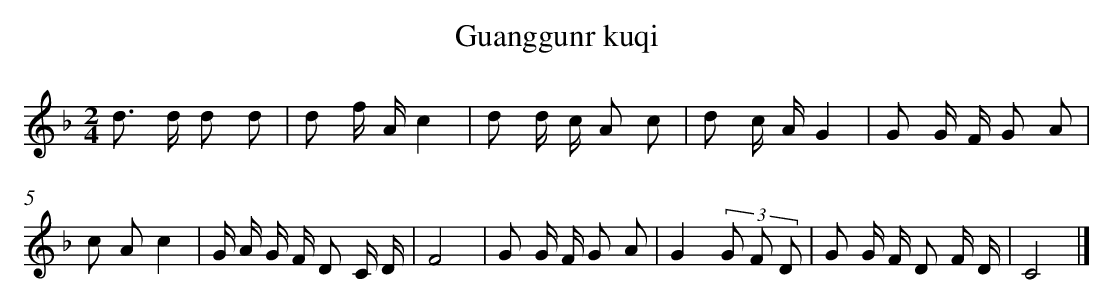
X:1
T: Guanggunr kuqi
L: 1/8
M: 2/4
K: F
d> d d d [I:setbarnb 1]|
d f/ A/c2 |
d d/ c/ A c |
d c/ A/G2 |
G G/ F/ G A |
c Ac2 |
G/ A/ G/ F/ D C/ D/ |
F4 |
G G/ F/ G A |
G2(3G F D |
G G/ F/ D F/ D/ |
C4 |]
